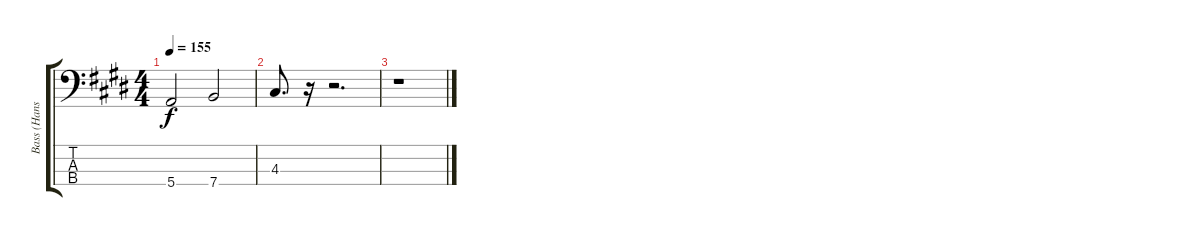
\track ("Bass (Hansi Kursch)" "Bass (Hans") {instrument electricbassfinger}
\staff {score tabs}
\tuning (G2 D2 A1 E1) {hide}
\ts (4 4)
\tempo 155
\clef f4
\ks c#minor
5.4.2{dy f} 7.4.2 |
4.3.8{d} r.16 r.2{d} |
r.1
